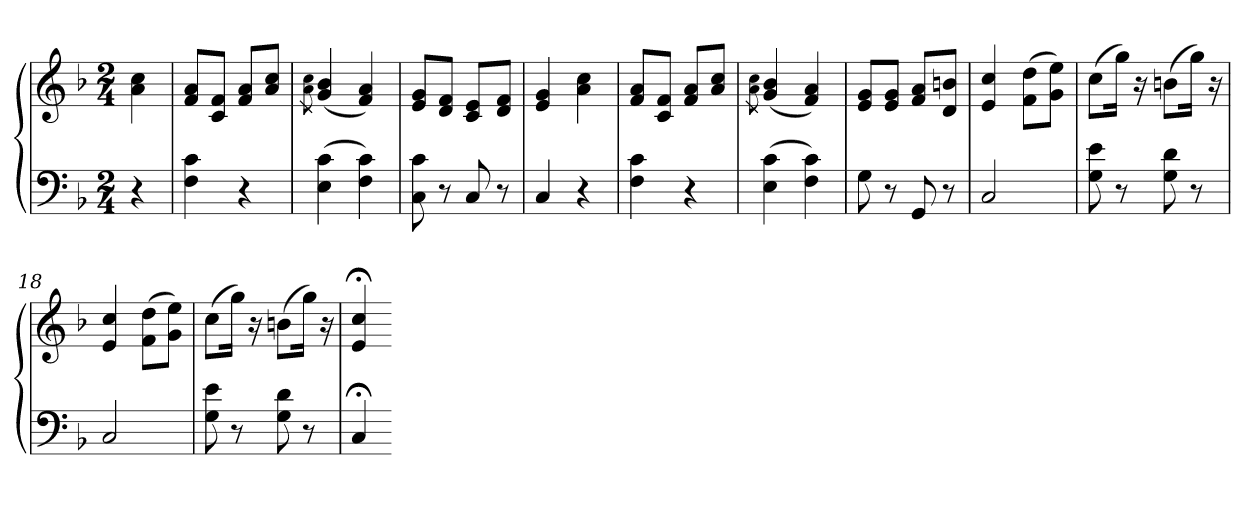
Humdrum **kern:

**kern	**kern
*part1	*part1
*staff2	*staff1
*clefF4	*clefG2
*k[b-]	*k[b-]
*F:	*F:
*M2/4	*M2/4
=	=
4r	4a 4cc
=9	=9
4F 4c	8f 8aL
.	8c 8fJ
4r	8f 8aL
.	8a 8ccJ
=10	=10
.	8qa 8qcc
(4E 4c	(4g 4b-
4F 4c)	4f 4a)
=11	=11
8C 8c	8e 8gL
8r	8d 8fJ
8C	8c 8eL
8r	8d 8fJ
=12	=12
4C	4e 4g
4r	4a 4cc
=13	=13
4F 4c	8f 8aL
.	8c 8fJ
4r	8f 8aL
.	8a 8ccJ
=14	=14
.	8qa 8qcc
(4E 4c	(4g 4b-
4F 4c)	4f 4a)
=15	=15
8G	8e 8gL
8r	8e 8gJ
8GG	8f 8aL
8r	8d 8bnJ
=16	=16
2C	4e 4cc
.	(8f 8ddL
.	8g 8eeJ)
=17	=17
8G 8e	(8ccL
8r	16ggJk)
.	16r
8G 8d	(8bnL
8r	16ggJk)
.	16r
=18	=18
2C	4e 4cc
.	(8f 8ddL
.	8g 8eeJ)
=19	=19
8G 8e	(8ccL
8r	16ggJk)
.	16r
8G 8d	(8bnL
8r	16ggJk)
.	16r
=20	=20
4C;<	4e;< 4cc;<
=-	=-
*-	*-
